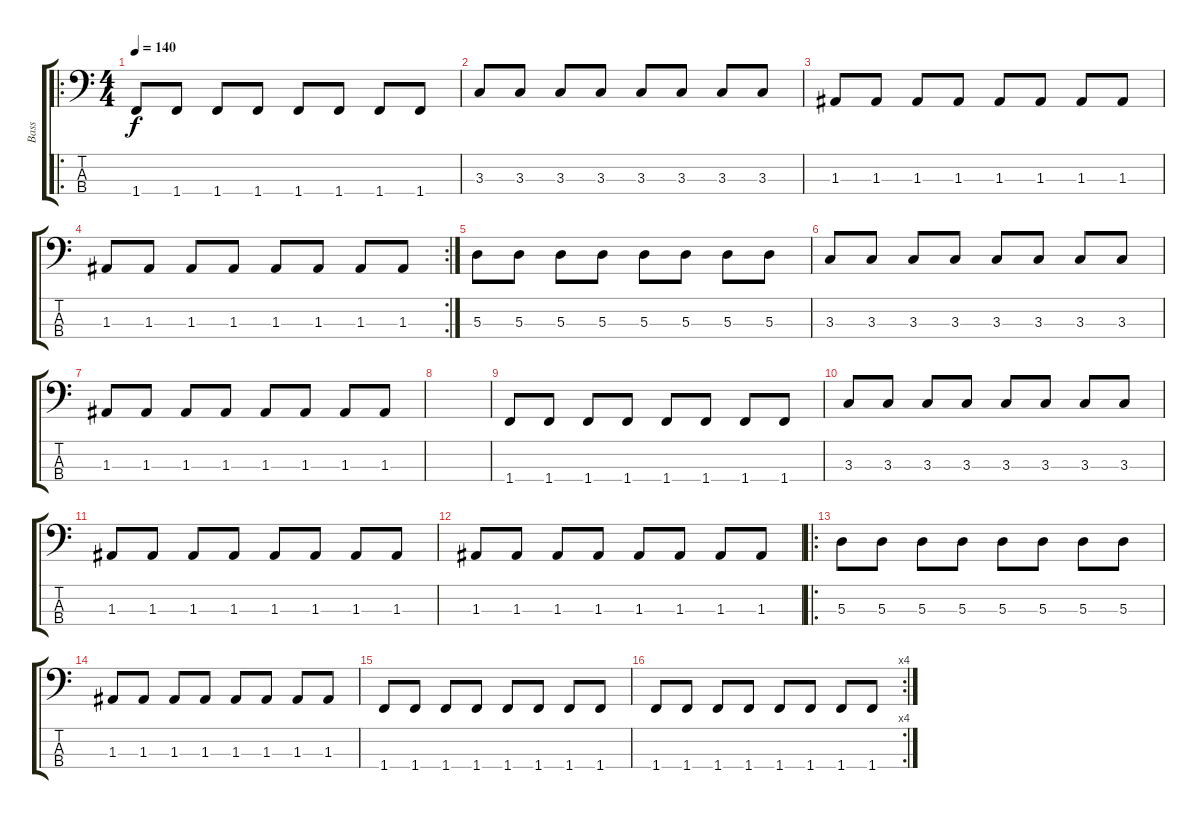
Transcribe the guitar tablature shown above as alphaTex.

\track ("Bass" "Bass") {instrument electricbassfinger}
\staff {score tabs}
\tuning (G2 D2 A1 E1) {hide}
\ro
\ts (4 4)
\tempo 140
\clef f4
\ks c
1.4.8{dy f} 1.4.8 1.4.8 1.4.8 1.4.8 1.4.8 1.4.8 1.4.8 |
3.3.8 3.3.8 3.3.8 3.3.8 3.3.8 3.3.8 3.3.8 3.3.8 |
1.3.8 1.3.8 1.3.8 1.3.8 1.3.8 1.3.8 1.3.8 1.3.8 |
\rc 2
1.3.8 1.3.8 1.3.8 1.3.8 1.3.8 1.3.8 1.3.8 1.3.8 |
5.3.8 5.3.8 5.3.8 5.3.8 5.3.8 5.3.8 5.3.8 5.3.8 |
3.3.8 3.3.8 3.3.8 3.3.8 3.3.8 3.3.8 3.3.8 3.3.8 |
1.3.8 1.3.8 1.3.8 1.3.8 1.3.8 1.3.8 1.3.8 1.3.8 |
|
1.4.8 1.4.8 1.4.8 1.4.8 1.4.8 1.4.8 1.4.8 1.4.8 |
3.3.8 3.3.8 3.3.8 3.3.8 3.3.8 3.3.8 3.3.8 3.3.8 |
1.3.8 1.3.8 1.3.8 1.3.8 1.3.8 1.3.8 1.3.8 1.3.8 |
1.3.8 1.3.8 1.3.8 1.3.8 1.3.8 1.3.8 1.3.8 1.3.8 |
\ro
5.3.8 5.3.8 5.3.8 5.3.8 5.3.8 5.3.8 5.3.8 5.3.8 |
1.3.8 1.3.8 1.3.8 1.3.8 1.3.8 1.3.8 1.3.8 1.3.8 |
1.4.8 1.4.8 1.4.8 1.4.8 1.4.8 1.4.8 1.4.8 1.4.8 |
\rc 4
1.4.8 1.4.8 1.4.8 1.4.8 1.4.8 1.4.8 1.4.8 1.4.8
